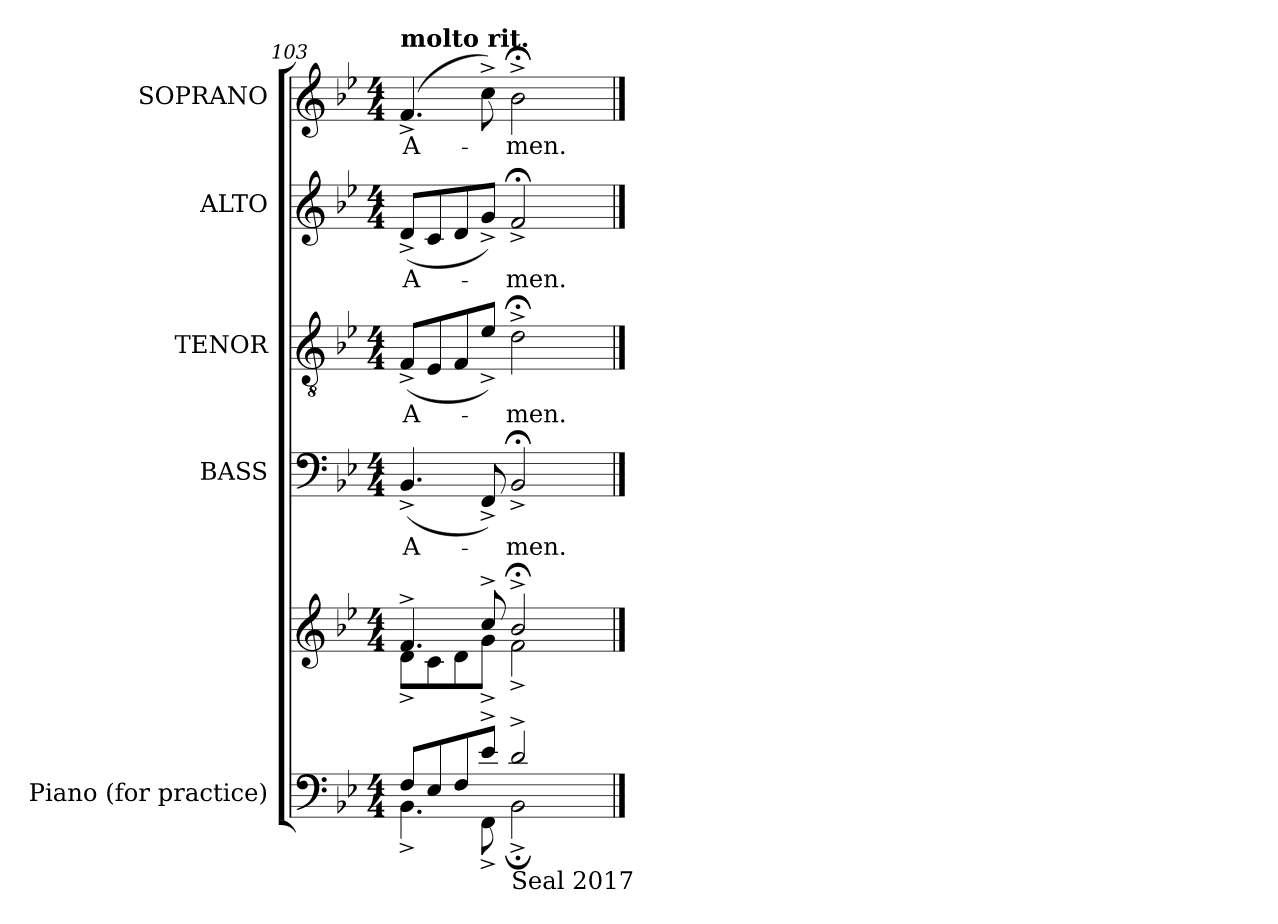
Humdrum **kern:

**kern	**kern	**kern	**text	**kern	**text	**kern	**text	**kern	**text
*part5	*part5	*part4	*part4	*part3	*part3	*part2	*part2	*part1	*part1
*staff6	*staff5	*staff4	*staff4	*staff3	*staff3	*staff2	*staff2	*staff1	*staff1
*I"Piano      (for practice)	*	*I"BASS	*	*I"TENOR	*	*I"ALTO	*	*I"SOPRANO	*
*I'Pno.	*	*I'B.	*	*I'T.	*	*I'A.	*	*I'S.	*
*clefF4	*clefG2	*clefF4	*	*clefGv2	*	*clefG2	*	*clefG2	*
*	*	*	*	*ITrd7c12	*	*	*	*	*
*k[b-e-]	*k[b-e-]	*k[b-e-]	*	*k[b-e-]	*	*k[b-e-]	*	*k[b-e-]	*
*B-:	*B-:	*B-:	*	*B-:	*	*B-:	*	*B-:	*
*M4/4	*M4/4	*M4/4	*	*M4/4	*	*M4/4	*	*M4/4	*
=103	=103	=103	=103	=103	=103	=103	=103	=103	=103
*^	*^	*	*	*	*	*	*	*	*
!	!	!	!	!	!LO:LY:b:color=#000000	!	!	!	!	!	!
!	!	!	!	!	!	!	!LO:LY:b:color=#000000	!	!	!	!
!	!	!	!	!	!	!	!	!	!LO:LY:b:color=#000000	!	!
!	!	!	!	!	!	!	!	!	!	!LO:TX:a:B:t=molto rit.	!
!	!	!	!	!	!	!	!	!	!	!	!LO:LY:b:color=#000000
8Fi/L	4.BB-^i\	4.f^i/	8d^i\L	(4.BB-^i/	A-	(8FF^i/L	A-	(8d^i/L	A-	(4.f^i/	A-
8E-i/	.	.	8ci\	.	.	8EE-i/	.	8ci/	.	.	.
8Fi/	.	.	8di\	.	.	8FFi/	.	8di/	.	.	.
8e-^i/J	8FF^i\	8cc^i/	8g^i\J	8FF^i/)	.	8E-^i/J)	.	8g^i/J)	.	8cc^i\)	.
!	!	!	!	!	!LO:LY:b:color=#000000	!	!	!	!	!	!
!	!	!	!	!	!	!	!LO:LY:b:color=#000000	!	!	!	!
!	!	!	!	!	!	!	!	!	!LO:LY:b:color=#000000	!	!
!LO:TX:b:t=Seal 2017	!	!	!	!	!	!	!	!	!	!	!
!	!	!	!	!	!	!	!	!	!	!	!LO:LY:b:color=#000000
2d^i/	2BB-;^i\	2b-;^i/	2f^i\	2BB-;^i/	-men.	2D;^i\	-men.	2f;^i/	-men.	2b-;^i\	-men.
*v	*v	*	*	*	*	*	*	*	*	*	*
*	*v	*v	*	*	*	*	*	*	*	*
==	==	==	==	==	==	==	==	==	==
*-	*-	*-	*-	*-	*-	*-	*-	*-	*-
